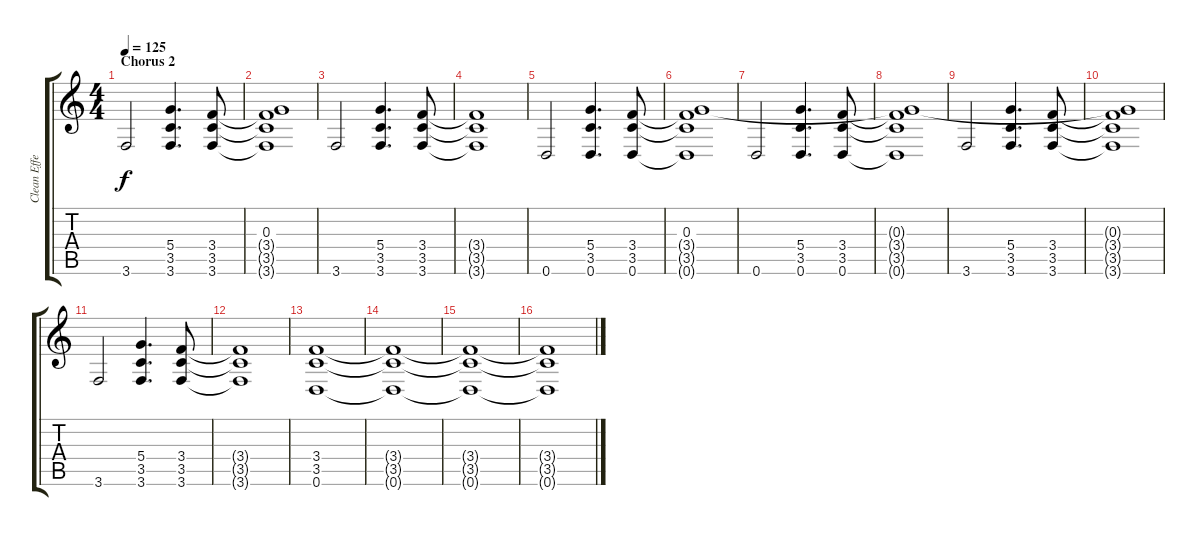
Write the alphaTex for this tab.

\track ("Clean Effect" "Clean Effe") {instrument electricguitarclean}
\staff {score tabs}
\tuning (E4 B3 G3 D3 A2 D2) {hide}
\ts (4 4)
\section ("" "Chorus 2")
\tempo 125
\clef g2
\ks c
3.6.2{dy f} (5.4 3.5 3.6).4{d} (3.4 3.5 3.6).8 |
(0.3 3.4{t} 3.5{t} 3.6{t}).1 |
3.6.2 (5.4 3.5 3.6).4{d} (3.4 3.5 3.6).8 |
(3.4{t} 3.5{t} 3.6{t}).1 |
0.6.2 (5.4 3.5 0.6).4{d} (3.4 3.5 0.6).8 |
(0.3 3.4{t} 3.5{t} 0.6{t}).1 |
0.6.2 (5.4 3.5 0.6).4{d} (3.4 3.5 0.6).8 |
(0.3{t} 3.4{t} 3.5{t} 0.6{t}).1 |
3.6.2 (5.4 3.5 3.6).4{d} (3.4 3.5 3.6).8 |
(0.3{t} 3.4{t} 3.5{t} 3.6{t}).1 |
3.6.2 (5.4 3.5 3.6).4{d} (3.4 3.5 3.6).8 |
(3.4{t} 3.5{t} 3.6{t}).1 |
(3.4 3.5 0.6).1 |
(3.4{t} 3.5{t} 0.6{t}).1 |
(3.4{t} 3.5{t} 0.6{t}).1 |
(3.4{t} 3.5{t} 0.6{t}).1
